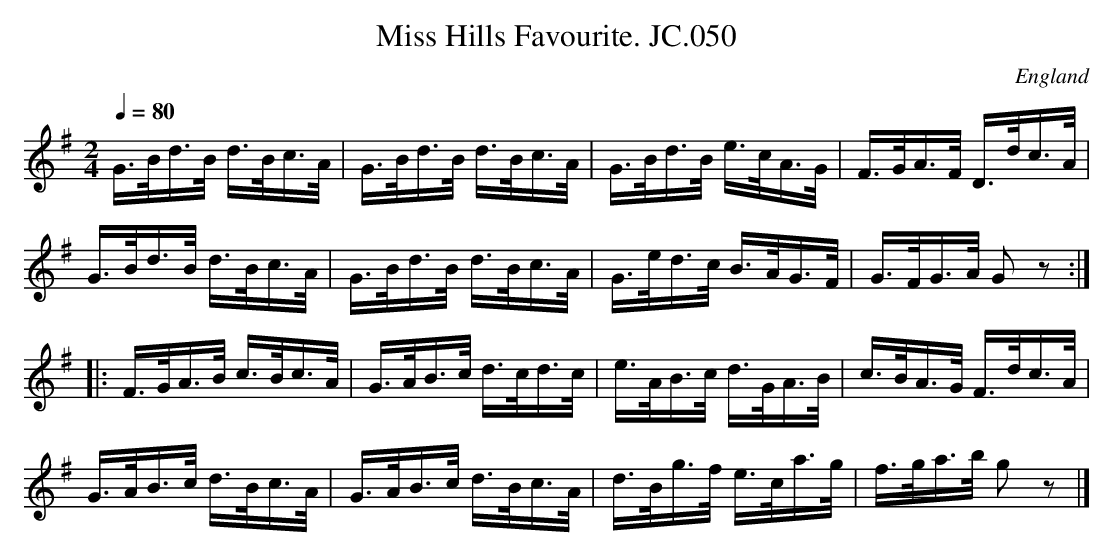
X:1
T:Miss Hills Favourite. JC.050
O:England
M:2/4
L:1/16
Q:1/4=80
K:G major
G>Bd>B d>Bc>A|G>Bd>B d>Bc>A|\
G>Bd>B e>cA>G|F>GA>F D>dc>A|!
G>Bd>B d>Bc>A|G>Bd>B d>Bc>A|\
G>ed>c B>AG>F|G>FG>A G2z2:|!
|:F>GA>B c>Bc>A|G>AB>c d>cd>c|\
e>AB>c d>GA>B|c>BA>G F>dc>A|!
G>AB>c d>Bc>A|G>AB>c d>Bc>A|\
d>Bg>f e>ca>g|f>ga>b g2z2|]
